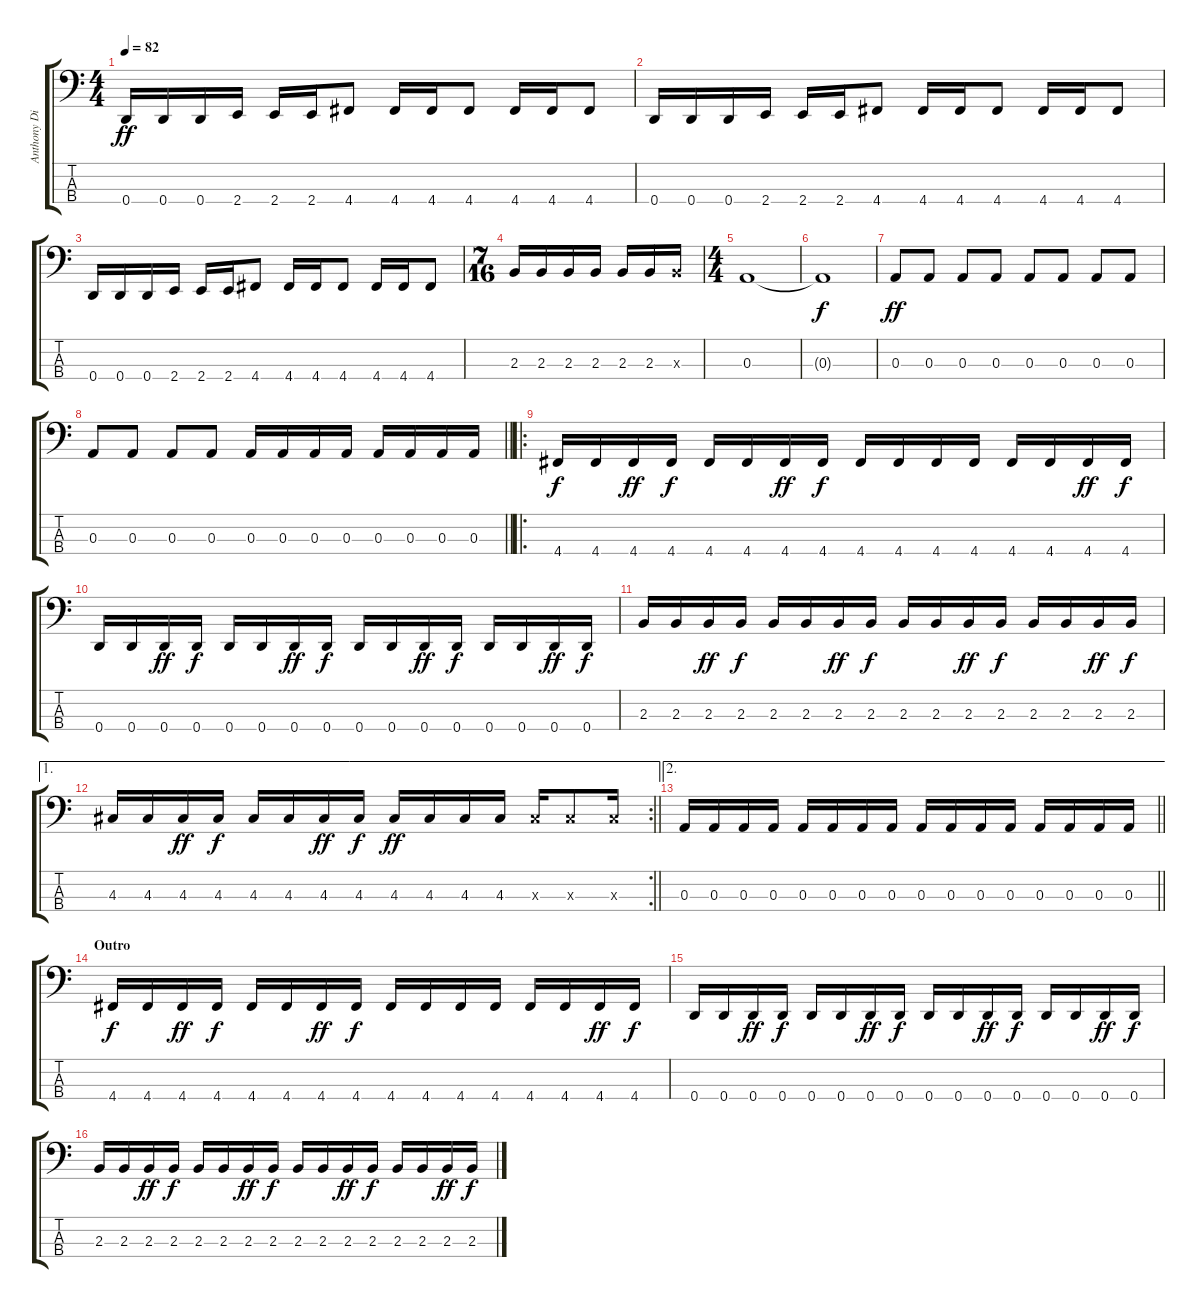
\track ("Anthony DiIonno" "Anthony Di") {instrument electricbasspick}
\staff {score tabs}
\tuning (G2 D2 A1 D1) {hide}
\ts (4 4)
\tempo 82
\clef f4
\ks c
0.4.16{dy ff} 0.4.16 0.4.16 2.4.16 2.4.16 2.4.16 4.4.8 4.4.16 4.4.16 4.4.8 4.4.16 4.4.16 4.4.8 |
0.4.16 0.4.16 0.4.16 2.4.16 2.4.16 2.4.16 4.4.8 4.4.16 4.4.16 4.4.8 4.4.16 4.4.16 4.4.8 |
0.4.16 0.4.16 0.4.16 2.4.16 2.4.16 2.4.16 4.4.8 4.4.16 4.4.16 4.4.8 4.4.16 4.4.16 4.4.8 |
\ts (7 16)
2.3.16 2.3.16 2.3.16 2.3.16 2.3.16 2.3.16 2.3{x}.16 |
\ts (4 4)
0.3.1 |
0.3{t}.1{dy f} |
0.3.8{dy ff} 0.3.8 0.3.8 0.3.8 0.3.8 0.3.8 0.3.8 0.3.8 |
\barLineRight lightlight
0.3.8 0.3.8 0.3.8 0.3.8 0.3.16 0.3.16 0.3.16 0.3.16 0.3.16 0.3.16 0.3.16 0.3.16 |
\ro
4.4.16{dy f} 4.4.16 4.4.16{dy ff} 4.4.16{dy f} 4.4.16 4.4.16 4.4.16{dy ff} 4.4.16{dy f} 4.4.16 4.4.16 4.4.16 4.4.16 4.4.16 4.4.16 4.4.16{dy ff} 4.4.16{dy f} |
0.4.16 0.4.16 0.4.16{dy ff} 0.4.16{dy f} 0.4.16 0.4.16 0.4.16{dy ff} 0.4.16{dy f} 0.4.16 0.4.16 0.4.16{dy ff} 0.4.16{dy f} 0.4.16 0.4.16 0.4.16{dy ff} 0.4.16{dy f} |
2.3.16 2.3.16 2.3.16{dy ff} 2.3.16{dy f} 2.3.16 2.3.16 2.3.16{dy ff} 2.3.16{dy f} 2.3.16 2.3.16 2.3.16{dy ff} 2.3.16{dy f} 2.3.16 2.3.16 2.3.16{dy ff} 2.3.16{dy f} |
\ae 1
\rc 2
\barLineRight lightlight
4.3.16 4.3.16 4.3.16{dy ff} 4.3.16{dy f} 4.3.16 4.3.16 4.3.16{dy ff} 4.3.16{dy f} 4.3.16{dy ff} 4.3.16 4.3.16 4.3.16 4.3{x}.16 4.3{x}.8 4.3{x}.16 |
\ae 2
\barLineRight lightlight
0.3.16 0.3.16 0.3.16 0.3.16 0.3.16 0.3.16 0.3.16 0.3.16 0.3.16 0.3.16 0.3.16 0.3.16 0.3.16 0.3.16 0.3.16 0.3.16 |
\section ("" "Outro")
4.4.16{dy f} 4.4.16 4.4.16{dy ff} 4.4.16{dy f} 4.4.16 4.4.16 4.4.16{dy ff} 4.4.16{dy f} 4.4.16 4.4.16 4.4.16 4.4.16 4.4.16 4.4.16 4.4.16{dy ff} 4.4.16{dy f} |
0.4.16 0.4.16 0.4.16{dy ff} 0.4.16{dy f} 0.4.16 0.4.16 0.4.16{dy ff} 0.4.16{dy f} 0.4.16 0.4.16 0.4.16{dy ff} 0.4.16{dy f} 0.4.16 0.4.16 0.4.16{dy ff} 0.4.16{dy f} |
2.3.16 2.3.16 2.3.16{dy ff} 2.3.16{dy f} 2.3.16 2.3.16 2.3.16{dy ff} 2.3.16{dy f} 2.3.16 2.3.16 2.3.16{dy ff} 2.3.16{dy f} 2.3.16 2.3.16 2.3.16{dy ff} 2.3.16{dy f}
